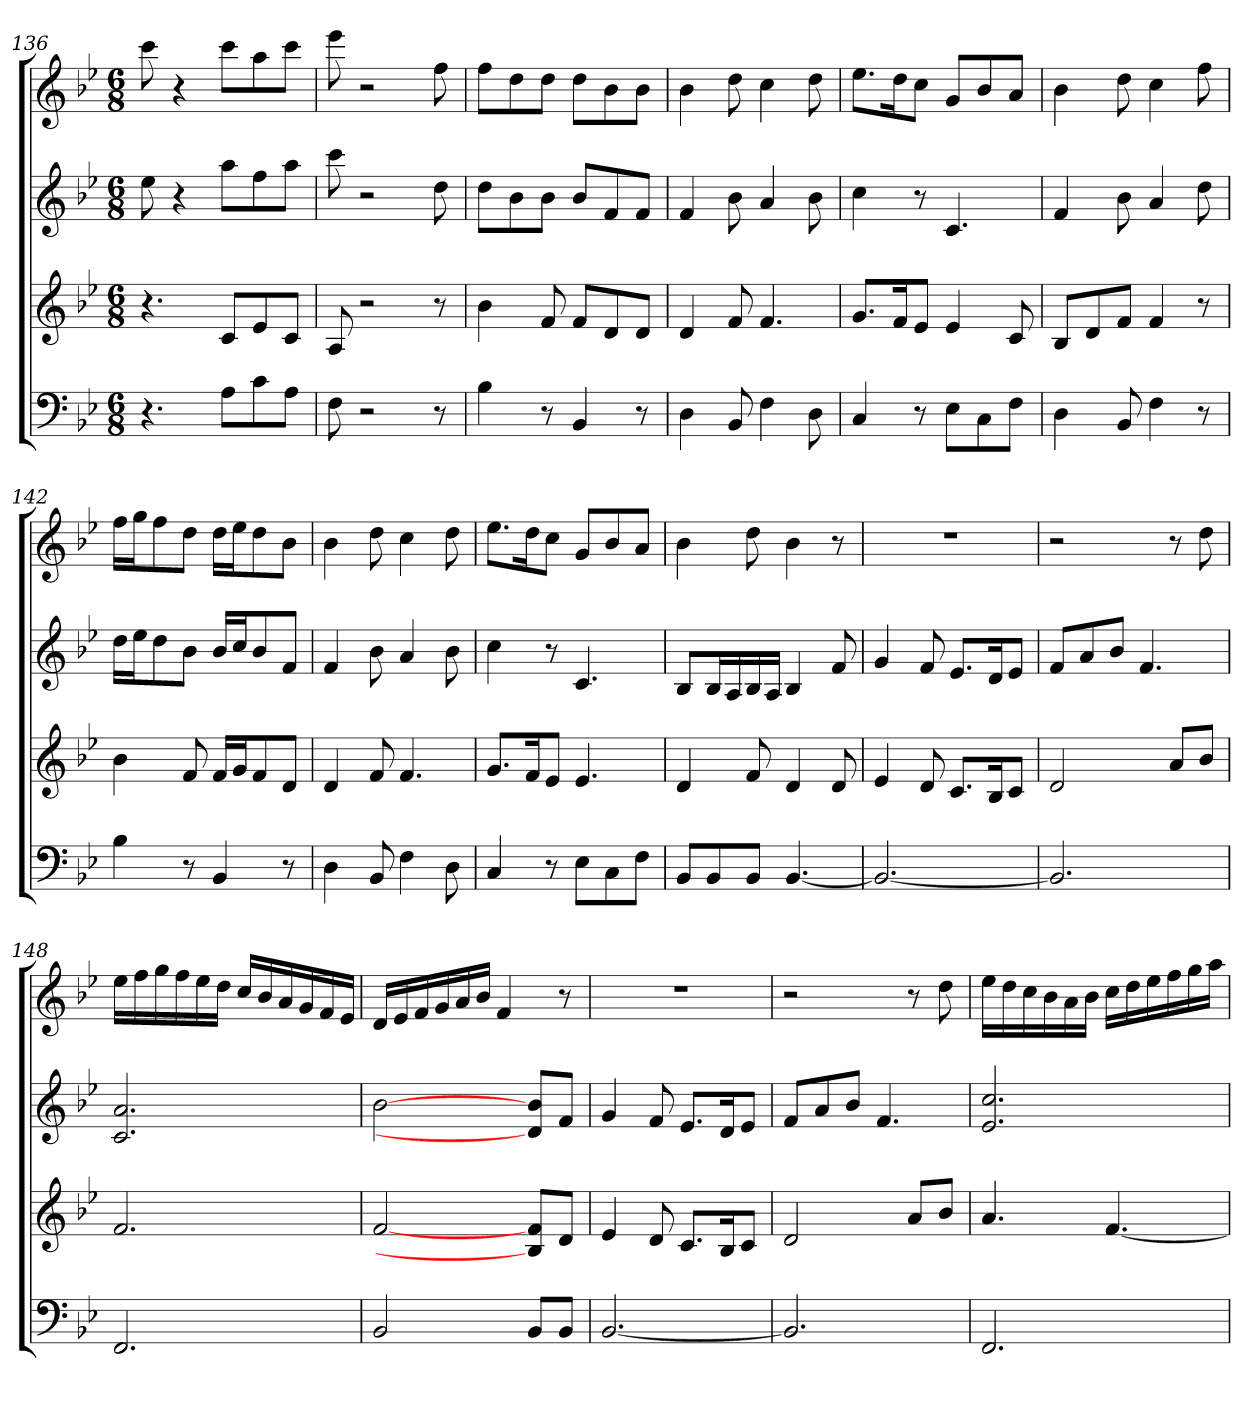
**kern	**kern	**kern	**kern
*part4	*part3	*part2	*part1
*staff4	*staff3	*staff2	*staff1
*k[b-e-]	*k[b-e-]	*k[b-e-]	*k[b-e-]
*B-:	*B-:	*B-:	*B-:
*M6/8	*M6/8	*M6/8	*M6/8
=136	=136	=136	=136
4.r	4.r	8ee-	8ccc
.	.	4r	4r
8AL	8cL	8aaL	8cccL
8c	8e-	8ff	8aa
8AJ	8cJ	8aaJ	8cccJ
=137	=137	=137	=137
8F	8A	8ccc	8eee-
2r	2r	2r	2r
8r	8r	8dd	8ff
=138	=138	=138	=138
4B-	4b-	8ddL	8ffL
.	.	8b-	8dd
8r	8f	8b-J	8ddJ
4BB-	8fL	8b-L	8ddL
.	8d	8f	8b-
8r	8dJ	8fJ	8b-J
=139	=139	=139	=139
4D	4d	4f	4b-
8BB-	8f	8b-	8dd
4F	4.f	4a	4cc
8D	.	8b-	8dd
=140	=140	=140	=140
4C	8.gL	4cc	8.ee-L
.	16fK	.	16ddK
8r	8e-J	8r	8ccJ
8E-L	4e-	4.c	8gL
8C	.	.	8b-
8FJ	8c	.	8aJ
=141	=141	=141	=141
4D	8B-L	4f	4b-
.	8d	.	.
8BB-	8fJ	8b-	8dd
4F	4f	4a	4cc
8r	8r	8dd	8ff
=142	=142	=142	=142
4B-	4b-	16ddLL	16ffLL
.	.	16ee-J	16ggJ
.	.	8dd	8ff
8r	8f	8b-J	8ddJ
4BB-	16fLL	16b-LL	16ddLL
.	16gJ	16ccJ	16ee-J
.	8f	8b-	8dd
8r	8dJ	8fJ	8b-J
=143	=143	=143	=143
4D	4d	4f	4b-
8BB-	8f	8b-	8dd
4F	4.f	4a	4cc
8D	.	8b-	8dd
=144	=144	=144	=144
4C	8.gL	4cc	8.ee-L
.	16fK	.	16ddK
8r	8e-J	8r	8ccJ
8E-L	4.e-	4.c	8gL
8C	.	.	8b-
8FJ	.	.	8aJ
=145	=145	=145	=145
8BB-L	4d	8B-L	4b-
8BB-	.	16B-L	.
.	.	16A	.
8BB-J	8f	16B-	8dd
.	.	16AJJ	.
[4.BB-	4d	4B-	4b-
.	8d	8f	8r
=146	=146	=146	=146
2.BB-_	4e-	4g	2.r
.	8d	8f	.
.	8.cL	8.e-L	.
.	16B-K	16dK	.
.	8cJ	8e-J	.
=147	=147	=147	=147
2.BB-]	2d	8fL	2r
.	.	8a	.
.	.	8b-J	.
.	.	4.f	.
.	8aL	.	8r
.	8b-J	.	8dd
=148	=148	=148	=148
2.FF	2.f	2.c 2.a	16ee-LL
.	.	.	16ff
.	.	.	16gg
.	.	.	16ff
.	.	.	16ee-
.	.	.	16ddJJ
.	.	.	16ccLL
.	.	.	16b-
.	.	.	16a
.	.	.	16g
.	.	.	16f
.	.	.	16e-JJ
=149	=149	=149	=149
2BB-	[2f	[2b-	16dLL
.	.	.	16e-
.	.	.	16f
.	.	.	16g
.	.	.	16a
.	.	.	16b-JJ
.	.	.	4f
8BB-L	8B-] 8fL	8d] 8b-L	.
8BB-J	8dJ	8fJ	8r
=150	=150	=150	=150
[2.BB-	4e-	4g	2.r
.	8d	8f	.
.	8.cL	8.e-L	.
.	16B-K	16dK	.
.	8cJ	8e-J	.
=151	=151	=151	=151
2.BB-]	2d	8fL	2r
.	.	8a	.
.	.	8b-J	.
.	.	4.f	.
.	8aL	.	8r
.	8b-J	.	8dd
=152	=152	=152	=152
2.FF	4.a	2.e- 2.cc	16ee-LL
.	.	.	16dd
.	.	.	16cc
.	.	.	16b-
.	.	.	16a
.	.	.	16b-JJ
.	[4.f	.	16ccLL
.	.	.	16dd
.	.	.	16ee-
.	.	.	16ff
.	.	.	16gg
.	.	.	16aaJJ
=	=	=	=
*-	*-	*-	*-
